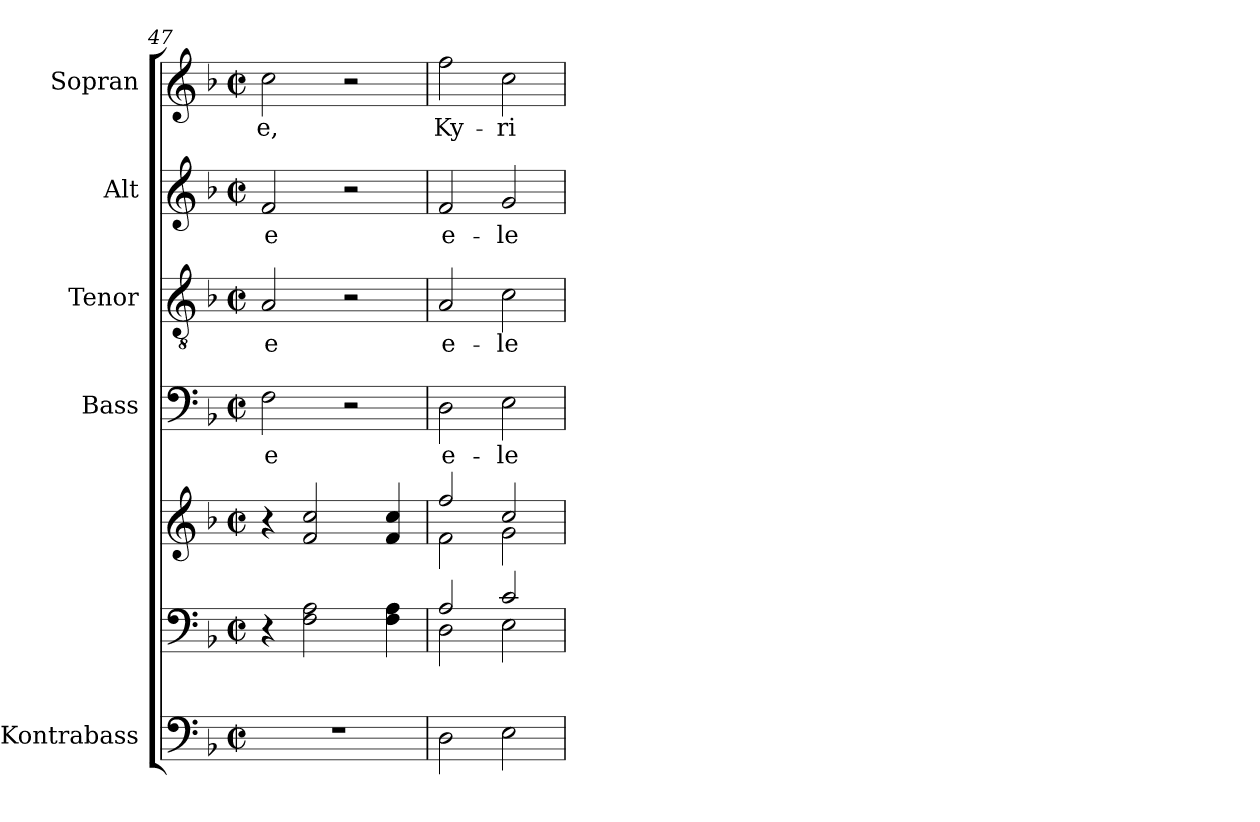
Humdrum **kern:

**kern	**kern	**kern	**kern	**text	**kern	**text	**kern	**text	**kern	**text
*part6	*part5	*part5	*part4	*part4	*part3	*part3	*part2	*part2	*part1	*part1
*staff7	*staff6	*staff5	*staff4	*staff4	*staff3	*staff3	*staff2	*staff2	*staff1	*staff1
*I"Kontrabass	*	*	*I"Bass	*	*I"Tenor	*	*I"Alt	*	*I"Sopran	*
*I'Kb.	*	*	*I'B.	*	*I'T.	*	*I'A.	*	*I'S.	*
*clefF4	*clefF4	*clefG2	*clefF4	*	*clefGv2	*	*clefG2	*	*clefG2	*
*ITrd7c12	*	*	*	*	*	*	*	*	*	*
*k[b-]	*k[b-]	*k[b-]	*k[b-]	*	*k[b-]	*	*k[b-]	*	*k[b-]	*
*F:	*F:	*F:	*F:	*	*F:	*	*F:	*	*F:	*
*M2/2	*M2/2	*M2/2	*M2/2	*	*M2/2	*	*M2/2	*	*M2/2	*
*met(c|)	*met(c|)	*met(c|)	*met(c|)	*	*met(c|)	*	*met(c|)	*	*met(c|)	*
=47	=47	=47	=47	=47	=47	=47	=47	=47	=47	=47
!	!	!	!	!LO:LY:b	!	!LO:LY:b	!	!LO:LY:b	!	!LO:LY:b
1r	4r	4r	2F\	-e	2A/	-e	2f/	-e	2cc\	-e,
.	2F\ 2A\	2f/ 2cc/	.	.	.	.	.	.	.	.
.	.	.	2r	.	2r	.	2r	.	2r	.
.	4F\ 4A\	4f/ 4cc/	.	.	.	.	.	.	.	.
=48	=48	=48	=48	=48	=48	=48	=48	=48	=48	=48
*	*^	*^	*	*	*	*	*	*	*	*
!	!	!	!	!	!	!LO:LY:b	!	!LO:LY:b	!	!LO:LY:b	!	!LO:LY:b
2DD\	2A/	2D\	2ff/	2f\	2D\	e-	2A/	e-	2f/	e-	2ff\	Ky-
!	!	!	!	!	!	!LO:LY:b	!	!LO:LY:b	!	!LO:LY:b	!	!LO:LY:b
2EE\	2c/	2E\	2cc/	2g\	2E\	-le-	2c\	-le-	2g/	-le-	2cc\	-ri-
*	*v	*v	*	*	*	*	*	*	*	*	*	*
*	*	*v	*v	*	*	*	*	*	*	*	*
=	=	=	=	=	=	=	=	=	=	=
*-	*-	*-	*-	*-	*-	*-	*-	*-	*-	*-
